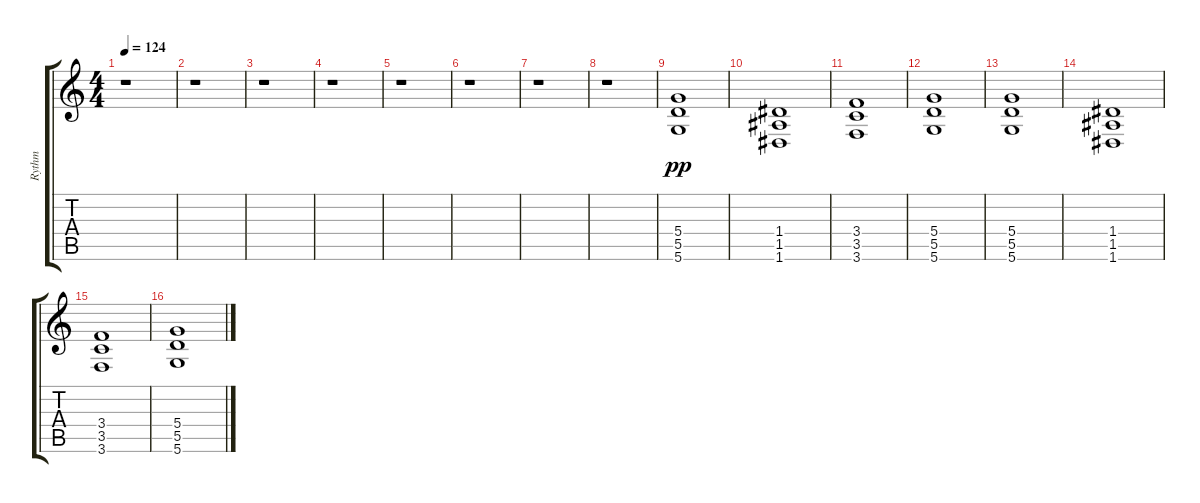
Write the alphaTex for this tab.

\track ("Rythm" "Rythm") {instrument overdrivenguitar}
\staff {score tabs}
\tuning (E4 B3 G3 D3 A2 D2) {hide}
\ts (4 4)
\tempo 124
\clef g2
\ks c
r.1{dy pp} |
r.1 |
r.1 |
r.1 |
r.1 |
r.1 |
r.1 |
r.1 |
(5.4 5.5 5.6).1 |
(1.4 1.5 1.6).1 |
(3.4 3.5 3.6).1 |
(5.4 5.5 5.6).1 |
(5.4 5.5 5.6).1 |
(1.4 1.5 1.6).1 |
(3.4 3.5 3.6).1 |
(5.4 5.5 5.6).1
